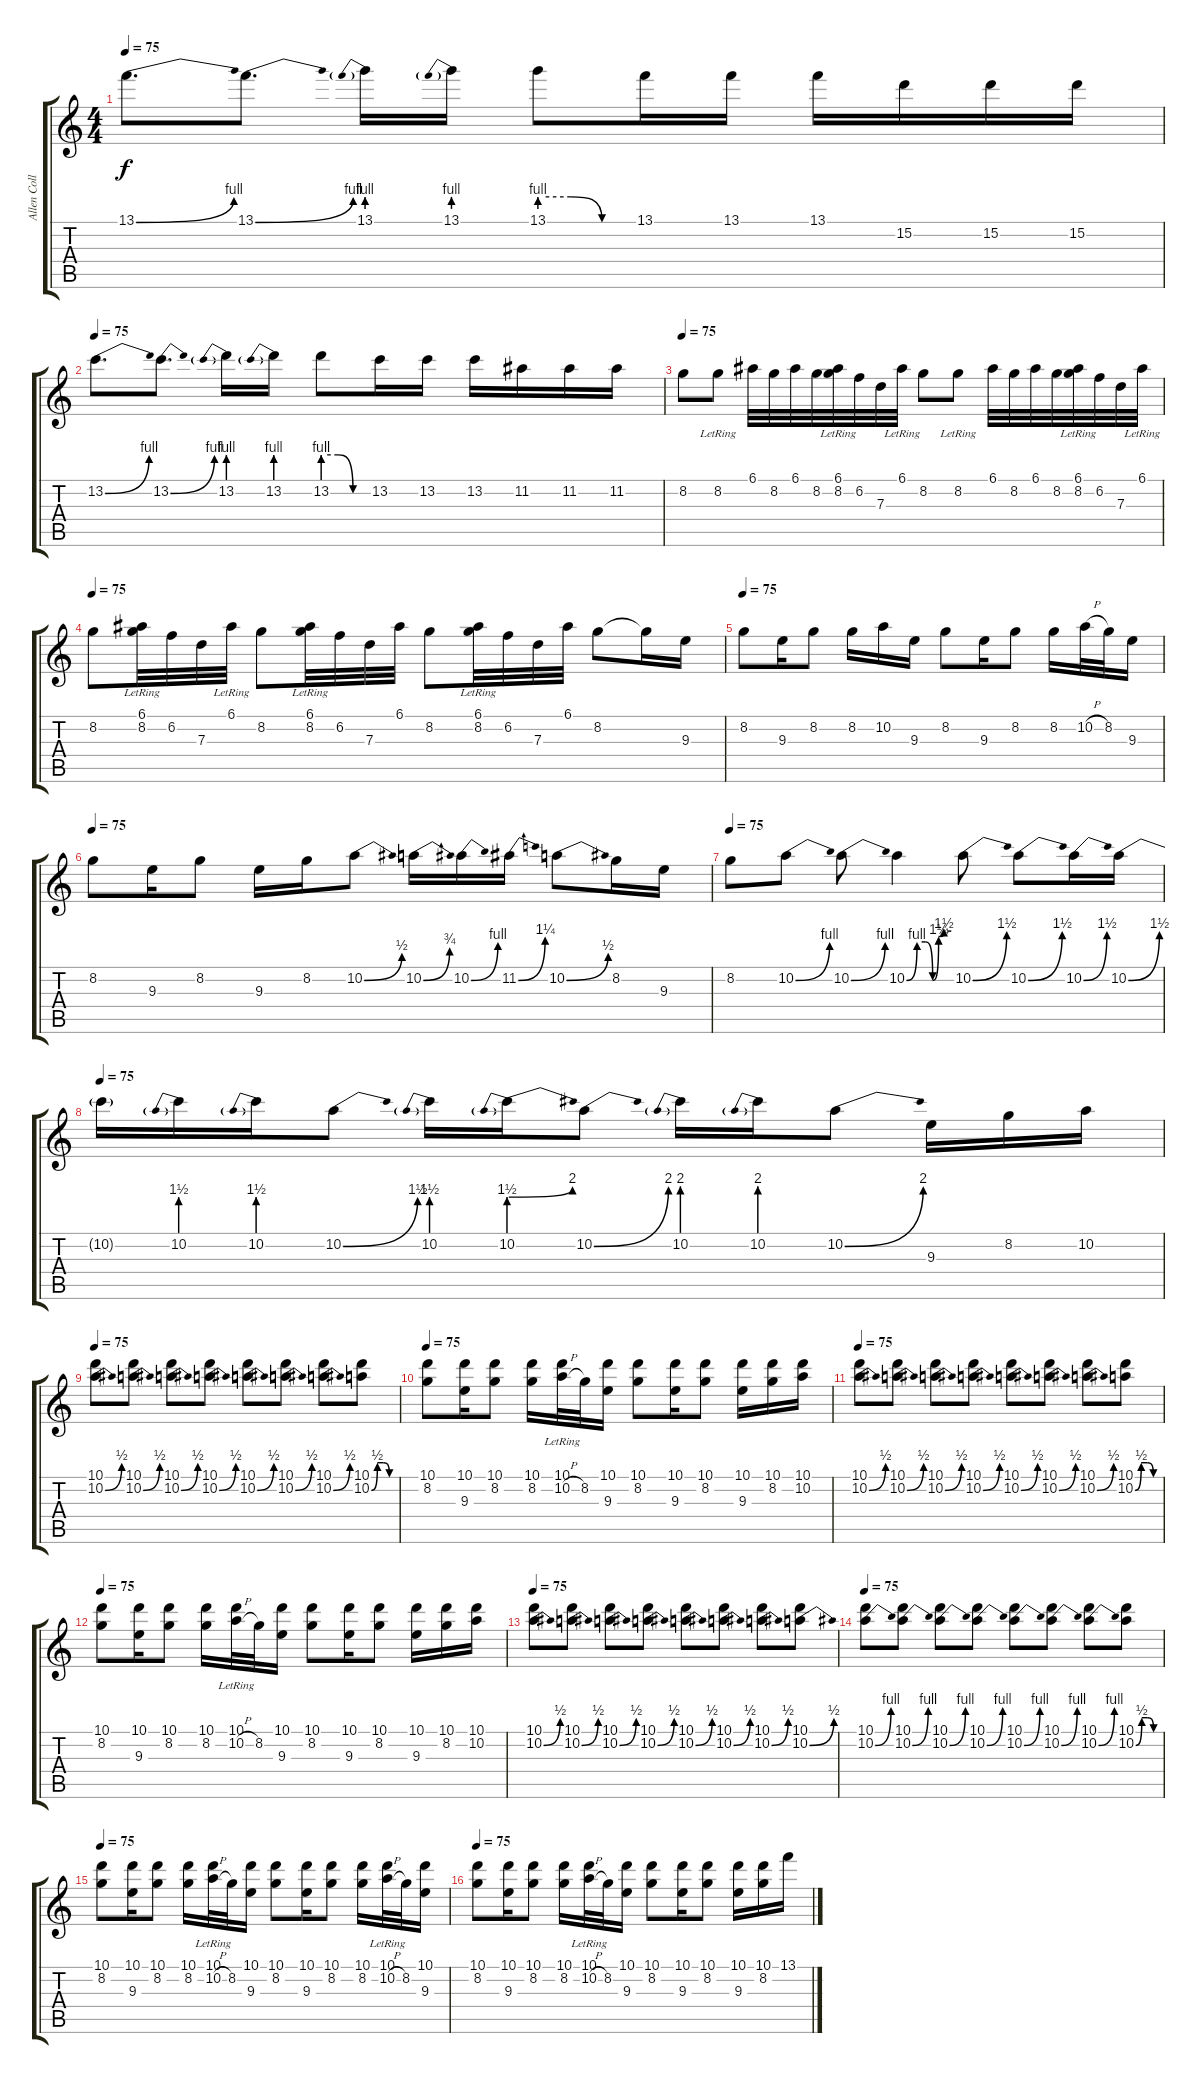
\track ("Allen Collins (solo guitar)" "Allen Coll") {instrument distortionguitar}
\staff {score tabs}
\tuning (E4 B3 G3 D3 A2 E2) {hide}
\ts (4 4)
\tempo 75
\clef g2
\ks c
13.1{be (bend 0 0 60 4)}.8{d dy f} 13.1{be (bend 0 0 60 4)}.8{d} 13.1{be (prebend 0 4 60 4)}.16 13.1{be (prebend 0 4 60 4)}.16 13.1{be (custom 0 4 20 4 40 0 60 0)}.8 13.1.16 13.1.16 13.1.16 15.2.16 15.2.16 15.2.16 |
\tempo 75
13.2{be (bend 0 0 60 4)}.8{d} 13.2{be (bend 0 0 60 4)}.8{d} 13.2{be (prebend 0 4 60 4)}.16 13.2{be (prebend 0 4 60 4)}.16 13.2{be (custom 0 4 20 4 40 0 60 0)}.8 13.2.16 13.2.16 13.2.16 11.2.16 11.2.16 11.2.16 |
\tempo 75
8.2.8 8.2{lr}.8 6.1.32 8.2.32 6.1.32 8.2.32 (6.1{lr} 8.2).32 6.2.32 7.3.32 6.1{lr}.32 8.2.8 8.2{lr}.8 6.1.32 8.2.32 6.1.32 8.2.32 (6.1{lr} 8.2).32 6.2.32 7.3.32 6.1{lr}.32 |
\tempo 75
8.2.8 (6.1{lr} 8.2).32 6.2.32 7.3.32 6.1{lr}.32 8.2.8 (6.1{lr} 8.2).32 6.2.32 7.3.32 6.1.32 8.2.8 (6.1{lr} 8.2).32 6.2.32 7.3.32 6.1.32 8.2.8 8.2{t}.16 9.3.16 |
\tempo 75
8.2.8 9.3.16 8.2.8 8.2.16 10.2.16 9.3.16 8.2.8 9.3.16 8.2.8 8.2.16 10.2{h}.32 8.2.32 9.3.16 |
\tempo 75
8.2.8 9.3.16 8.2.8 9.3.16 8.2.16 10.2{be (bend 0 0 60 2)}.8 10.2{be (bend 0 0 60 3)}.16 10.2{be (bend 0 0 60 4)}.16 11.2{be (bend 0 0 60 5)}.16 10.2{be (bend 0 0 60 2)}.8 8.2.16 9.3.16 |
\tempo 75
8.2.8 10.2{be (bend 0 0 60 4)}.8 10.2{be (bend 0 0 60 4)}.8 10.2{be (custom 0 0 14 4 25 4 35 0 43 5 46 5 50 6 60 6)}.4 10.2{be (bend 0 0 60 6)}.8 10.2{be (bend 0 0 60 6)}.8 10.2{be (bend 0 0 60 6)}.16 10.2{be (bend 0 0 60 6)}.16 |
\tempo 75
10.2{t}.16 10.2{be (prebend 0 6 60 6)}.16 10.2{be (prebend 0 6 60 6)}.16 10.2{be (bend 0 0 60 6)}.8 10.2{be (prebend 0 6 60 6)}.16 10.2{be (prebendbend 0 6 60 8)}.16 10.2{be (bend 0 0 60 8)}.8 10.2{be (prebend 0 8 60 8)}.16 10.2{be (prebend 0 8 60 8)}.16 10.2{be (bend 0 0 60 8)}.8 9.3.16 8.2.16 10.2.16 |
\tempo 75
(10.1 10.2{be (bend 0 0 60 2)}).8 (10.1 10.2{be (bend 0 0 60 2)}).8 (10.1 10.2{be (bend 0 0 60 2)}).8 (10.1 10.2{be (bend 0 0 60 2)}).8 (10.1 10.2{be (bend 0 0 60 2)}).8 (10.1 10.2{be (bend 0 0 60 2)}).8 (10.1 10.2{be (bend 0 0 60 2)}).8 (10.1 10.2{be (custom 0 0 15 2 30 2 45 0 60 0)}).8 |
\tempo 75
(10.1 8.2).8 (10.1 9.3).16 (10.1 8.2).8 (10.1 8.2).16 (10.1{lr} 10.2{h}).32 8.2.32 (10.1 9.3).16 (10.1 8.2).8 (10.1 9.3).16 (10.1 8.2).8 (10.1 9.3).16 (10.1 8.2).16 (10.1 10.2).16 |
\tempo 75
(10.1 10.2{be (bend 0 0 60 2)}).8 (10.1 10.2{be (bend 0 0 60 2)}).8 (10.1 10.2{be (bend 0 0 60 2)}).8 (10.1 10.2{be (bend 0 0 60 2)}).8 (10.1 10.2{be (bend 0 0 60 2)}).8 (10.1 10.2{be (bend 0 0 60 2)}).8 (10.1 10.2{be (bend 0 0 60 2)}).8 (10.1 10.2{be (custom 0 0 15 2 30 2 45 0 60 0)}).8 |
\tempo 75
(10.1 8.2).8 (10.1 9.3).16 (10.1 8.2).8 (10.1 8.2).16 (10.1{lr} 10.2{h}).32 8.2.32 (10.1 9.3).16 (10.1 8.2).8 (10.1 9.3).16 (10.1 8.2).8 (10.1 9.3).16 (10.1 8.2).16 (10.1 10.2).16 |
\tempo 75
(10.1 10.2{be (bend 0 0 60 2)}).8 (10.1 10.2{be (bend 0 0 60 2)}).8 (10.1 10.2{be (bend 0 0 60 2)}).8 (10.1 10.2{be (bend 0 0 60 2)}).8 (10.1 10.2{be (bend 0 0 60 2)}).8 (10.1 10.2{be (bend 0 0 60 2)}).8 (10.1 10.2{be (bend 0 0 60 2)}).8 (10.1 10.2{be (bend 0 0 60 2)}).8 |
\tempo 75
(10.1 10.2{be (bend 0 0 60 4)}).8 (10.1 10.2{be (bend 0 0 60 4)}).8 (10.1 10.2{be (bend 0 0 60 4)}).8 (10.1 10.2{be (bend 0 0 60 4)}).8 (10.1 10.2{be (bend 0 0 60 4)}).8 (10.1 10.2{be (bend 0 0 60 4)}).8 (10.1 10.2{be (bend 0 0 60 4)}).8 (10.1 10.2{be (custom 0 0 15 2 30 2 45 0 60 0)}).8 |
\tempo 75
(10.1 8.2).8 (10.1 9.3).16 (10.1 8.2).8 (10.1 8.2).16 (10.1{lr} 10.2{h}).32 8.2.32 (10.1 9.3).16 (10.1 8.2).8 (10.1 9.3).16 (10.1 8.2).8 (10.1 8.2).16 (10.1{lr} 10.2{h}).32 8.2.32 (10.1 9.3).16 |
\tempo 75
(10.1 8.2).8 (10.1 9.3).16 (10.1 8.2).8 (10.1 8.2).16 (10.1{lr} 10.2{h}).32 8.2.32 (10.1 9.3).16 (10.1 8.2).8 (10.1 9.3).16 (10.1 8.2).8 (10.1 9.3).16 (10.1 8.2).16 13.1.16
